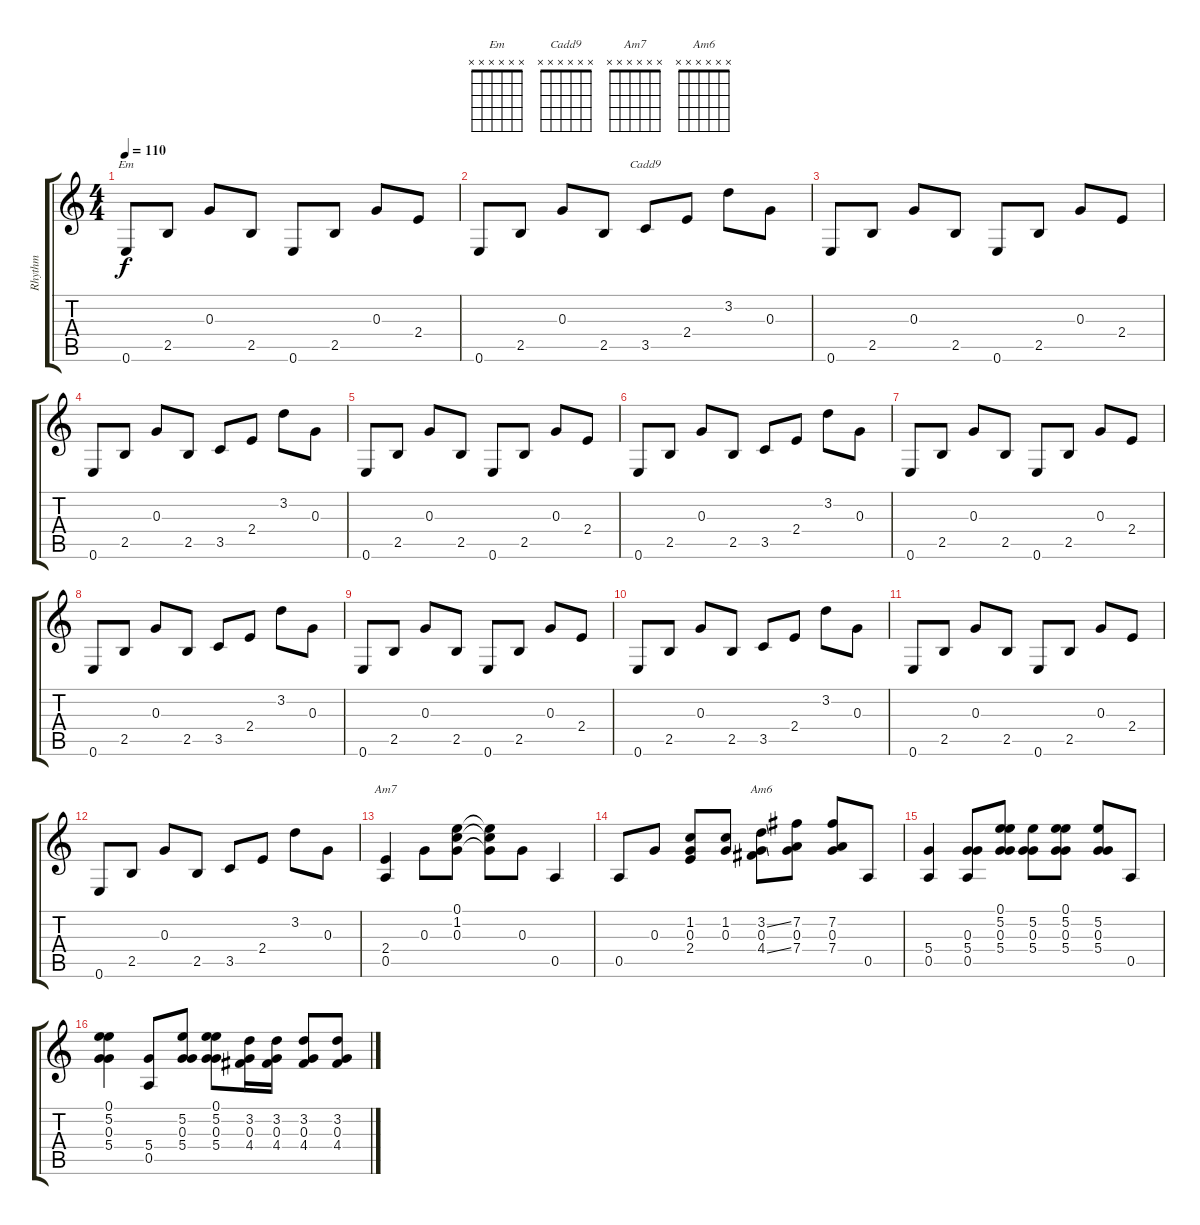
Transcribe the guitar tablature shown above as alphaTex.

\track ("Rhythm" "Rhythm") {instrument electricguitarclean}
\staff {score tabs}
\tuning (E4 B3 G3 D3 A2 E2) {hide}
\chord ("Em" x x x x x x)
\chord ("Cadd9" x x x x x x)
\chord ("Am7" x x x x x x)
\chord ("Am6" x x x x x x)
\ts (4 4)
\tempo 110
\clef g2
\ks c
0.6.8{ch "Em" dy f} 2.5.8 0.3.8 2.5.8 0.6.8 2.5.8 0.3.8 2.4.8 |
0.6.8 2.5.8 0.3.8 2.5.8 3.5.8{ch "Cadd9"} 2.4.8 3.2.8 0.3.8 |
0.6.8 2.5.8 0.3.8 2.5.8 0.6.8 2.5.8 0.3.8 2.4.8 |
0.6.8 2.5.8 0.3.8 2.5.8 3.5.8 2.4.8 3.2.8 0.3.8 |
0.6.8 2.5.8 0.3.8 2.5.8 0.6.8 2.5.8 0.3.8 2.4.8 |
0.6.8 2.5.8 0.3.8 2.5.8 3.5.8 2.4.8 3.2.8 0.3.8 |
0.6.8 2.5.8 0.3.8 2.5.8 0.6.8 2.5.8 0.3.8 2.4.8 |
0.6.8 2.5.8 0.3.8 2.5.8 3.5.8 2.4.8 3.2.8 0.3.8 |
0.6.8 2.5.8 0.3.8 2.5.8 0.6.8 2.5.8 0.3.8 2.4.8 |
0.6.8 2.5.8 0.3.8 2.5.8 3.5.8 2.4.8 3.2.8 0.3.8 |
0.6.8 2.5.8 0.3.8 2.5.8 0.6.8 2.5.8 0.3.8 2.4.8 |
0.6.8 2.5.8 0.3.8 2.5.8 3.5.8 2.4.8 3.2.8 0.3.8 |
(2.4 0.5).4{ch "Am7"} 0.3.8 (0.1 1.2 0.3).8 (0.1{t} 1.2{t} 0.3{t}).8 0.3.8 0.5.4 |
0.5.8 0.3.8 (1.2 0.3 2.4).8 (1.2 0.3).8 (3.2{ss} 0.3 4.4{ss}).8{ch "Am6"} (7.2 0.3 7.4).8 (7.2 0.3 7.4).8 0.5.8 |
(5.4 0.5).4 (0.3 5.4 0.5).8 (0.1 5.2 0.3 5.4).8 (5.2 0.3 5.4).8 (0.1 5.2 0.3 5.4).8 (5.2 0.3 5.4).8 0.5.8 |
(0.1 5.2 0.3 5.4).4 (5.4 0.5).8 (5.2 0.3 5.4).8 (0.1 5.2 0.3 5.4).8 (3.2 0.3 4.4).16 (3.2 0.3 4.4).16 (3.2 0.3 4.4).8 (3.2 0.3 4.4).8
